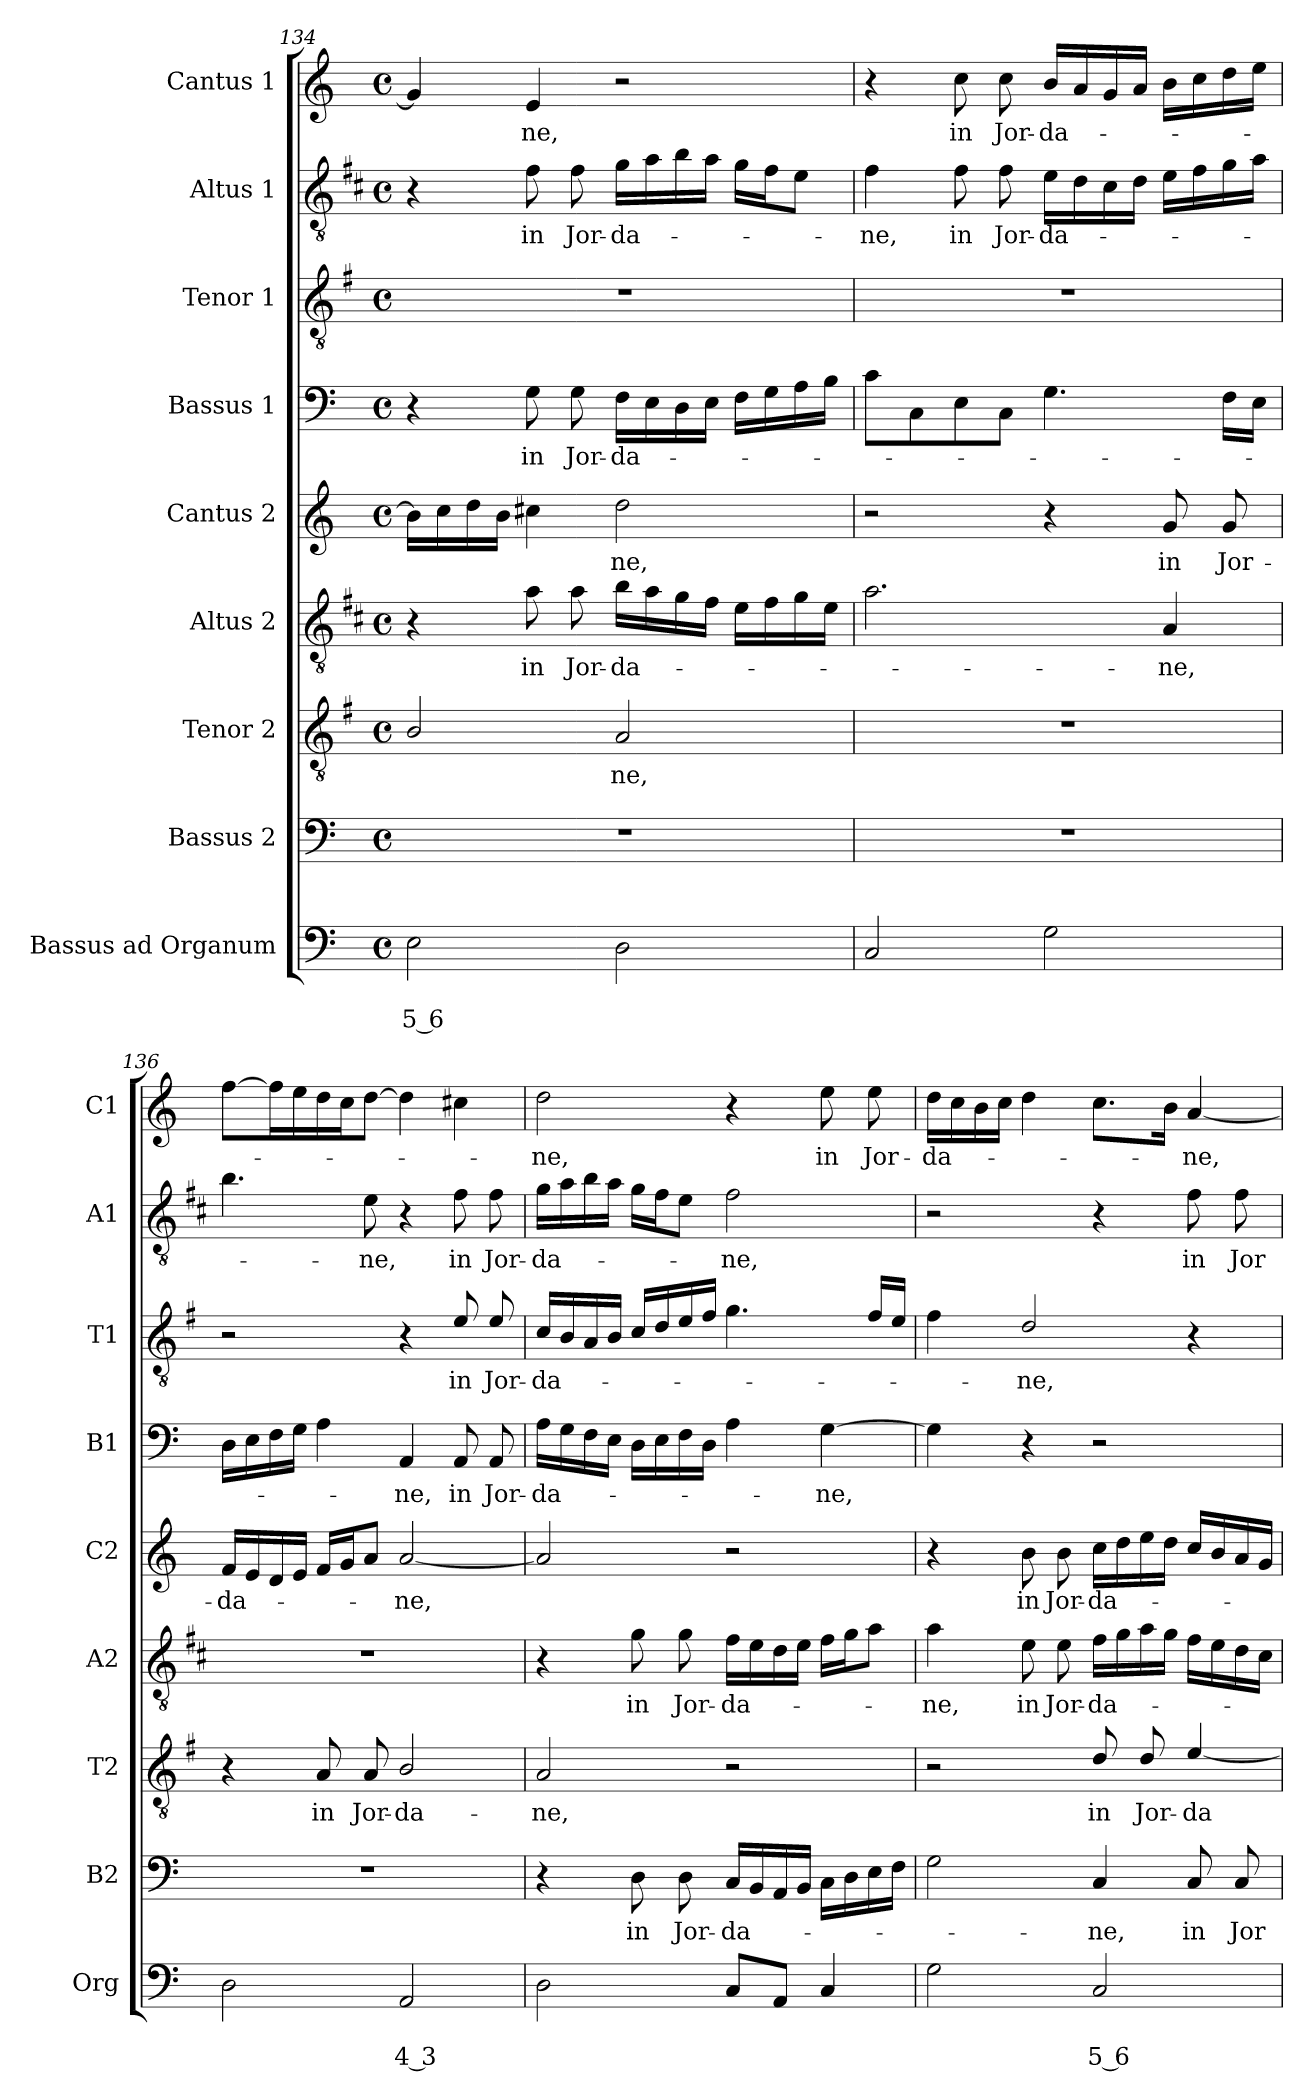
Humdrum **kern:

**kern	**text	**text	**kern	**text	**kern	**text	**kern	**text	**kern	**text	**kern	**text	**kern	**text	**kern	**text	**kern	**text
*part9	*part9	*part9	*part8	*part8	*part7	*part7	*part6	*part6	*part5	*part5	*part4	*part4	*part3	*part3	*part2	*part2	*part1	*part1
*staff9	*staff9	*staff9	*staff8	*staff8	*staff7	*staff7	*staff6	*staff6	*staff5	*staff5	*staff4	*staff4	*staff3	*staff3	*staff2	*staff2	*staff1	*staff1
*I"Bassus ad Organum	*	*	*I"Bassus 2	*	*I"Tenor 2	*	*I"Altus 2	*	*I"Cantus 2	*	*I"Bassus 1	*	*I"Tenor 1	*	*I"Altus 1	*	*I"Cantus 1	*
*I'Org	*	*	*I'B2	*	*I'T2	*	*I'A2	*	*I'C2	*	*I'B1	*	*I'T1	*	*I'A1	*	*I'C1	*
*clefF4	*	*	*clefF4	*	*clefGv2	*	*clefGv2	*	*clefG2	*	*clefF4	*	*clefGv2	*	*clefGv2	*	*clefG2	*
*	*	*	*	*	*ITrd4c7	*	*ITrd1c2	*	*	*	*	*	*ITrd4c7	*	*ITrd1c2	*	*	*
*k[]	*	*	*k[]	*	*k[]	*	*k[]	*	*k[]	*	*k[]	*	*k[]	*	*k[]	*	*k[]	*
*C:	*	*	*C:	*	*C:	*	*C:	*	*C:	*	*C:	*	*C:	*	*C:	*	*C:	*
*M4/4	*	*	*M4/4	*	*M4/4	*	*M4/4	*	*M4/4	*	*M4/4	*	*M4/4	*	*M4/4	*	*M4/4	*
*met(c)	*	*	*met(c)	*	*met(c)	*	*met(c)	*	*met(c)	*	*met(c)	*	*met(c)	*	*met(c)	*	*met(c)	*
=134	=134	=134	=134	=134	=134	=134	=134	=134	=134	=134	=134	=134	=134	=134	=134	=134	=134	=134
!	!	!LO:LY:b	!	!	!	!	!	!	!	!	!	!	!	!	!	!	!	!
2E\	.	5 6	1r	.	2E/	.	4r	.	16b\LL]	.	4r	.	1r	.	4r	.	4g/]	.
.	.	.	.	.	.	.	.	.	16cc\	.	.	.	.	.	.	.	.	.
.	.	.	.	.	.	.	.	.	16dd\	.	.	.	.	.	.	.	.	.
.	.	.	.	.	.	.	.	.	16b\JJ	.	.	.	.	.	.	.	.	.
!	!	!	!	!	!	!	!	!LO:LY:b	!	!	!	!LO:LY:b	!	!	!	!LO:LY:b	!	!LO:LY:b
.	.	.	.	.	.	.	8g\	in	4cc#X\	.	8G\	in	.	.	8e\	in	4e/	-ne,
!	!	!	!	!	!	!	!	!LO:LY:b	!	!	!	!LO:LY:b	!	!	!	!LO:LY:b	!	!
.	.	.	.	.	.	.	8g\	Jor-	.	.	8G\	Jor-	.	.	8e\	Jor-	.	.
!	!	!	!	!	!	!LO:LY:b	!	!LO:LY:b	!	!LO:LY:b	!	!LO:LY:b	!	!	!	!LO:LY:b	!	!
2D\	.	.	.	.	2D/	-ne,	16a\LL	-da-	2dd\	-ne,	16F\LL	-da-	.	.	16f\LL	-da-	2r	.
.	.	.	.	.	.	.	16g\	.	.	.	16E\	.	.	.	16g\	.	.	.
.	.	.	.	.	.	.	16f\	.	.	.	16D\	.	.	.	16a\	.	.	.
.	.	.	.	.	.	.	16e\JJ	.	.	.	16E\JJ	.	.	.	16g\JJ	.	.	.
.	.	.	.	.	.	.	16d\LL	.	.	.	16F\LL	.	.	.	16f\LL	.	.	.
.	.	.	.	.	.	.	16e\	.	.	.	16G\	.	.	.	16e\J	.	.	.
.	.	.	.	.	.	.	16f\	.	.	.	16A\	.	.	.	8d\J	.	.	.
.	.	.	.	.	.	.	16d\JJ	.	.	.	16B\JJ	.	.	.	.	.	.	.
=135	=135	=135	=135	=135	=135	=135	=135	=135	=135	=135	=135	=135	=135	=135	=135	=135	=135	=135
!	!	!	!	!	!	!	!	!	!	!	!	!	!	!	!	!LO:LY:b	!	!
2C/	.	.	1r	.	1r	.	2.g\	.	2r	.	8c\L	.	1r	.	4e\	-ne,	4r	.
.	.	.	.	.	.	.	.	.	.	.	8C\	.	.	.	.	.	.	.
!	!	!	!	!	!	!	!	!	!	!	!	!	!	!	!	!LO:LY:b	!	!LO:LY:b
.	.	.	.	.	.	.	.	.	.	.	8E\	.	.	.	8e\	in	8cc\	in
!	!	!	!	!	!	!	!	!	!	!	!	!	!	!	!	!LO:LY:b	!	!LO:LY:b
.	.	.	.	.	.	.	.	.	.	.	8C\J	.	.	.	8e\	Jor-	8cc\	Jor-
!	!	!	!	!	!	!	!	!	!	!	!	!	!	!	!	!LO:LY:b	!	!LO:LY:b
2G\	.	.	.	.	.	.	.	.	4r	.	4.G\	.	.	.	16d\LL	-da-	16b/LL	-da-
.	.	.	.	.	.	.	.	.	.	.	.	.	.	.	16c\	.	16a/	.
.	.	.	.	.	.	.	.	.	.	.	.	.	.	.	16B\	.	16g/	.
.	.	.	.	.	.	.	.	.	.	.	.	.	.	.	16c\JJ	.	16a/JJ	.
!	!	!	!	!	!	!	!	!LO:LY:b	!	!LO:LY:b	!	!	!	!	!	!	!	!
.	.	.	.	.	.	.	4G/	-ne,	8g/	in	.	.	.	.	16d\LL	.	16b\LL	.
.	.	.	.	.	.	.	.	.	.	.	.	.	.	.	16e\	.	16cc\	.
!	!	!	!	!	!	!	!	!	!	!LO:LY:b	!	!	!	!	!	!	!	!
.	.	.	.	.	.	.	.	.	8g/	Jor-	16F\LL	.	.	.	16f\	.	16dd\	.
.	.	.	.	.	.	.	.	.	.	.	16E\JJ	.	.	.	16g\JJ	.	16ee\JJ	.
!!LO:PB:g=z
=136	=136	=136	=136	=136	=136	=136	=136	=136	=136	=136	=136	=136	=136	=136	=136	=136	=136	=136
!	!	!	!	!	!	!	!	!	!	!LO:LY:b	!	!	!	!	!	!	!	!
2D\	.	.	1r	.	4r	.	1r	.	16f/LL	-da-	16D\LL	.	2r	.	4.a\	.	[8ff\L	.
.	.	.	.	.	.	.	.	.	16e/	.	16E\	.	.	.	.	.	.	.
.	.	.	.	.	.	.	.	.	16d/	.	16F\	.	.	.	.	.	16ff\L]	.
.	.	.	.	.	.	.	.	.	16e/JJ	.	16G\JJ	.	.	.	.	.	16ee\	.
!	!	!	!	!	!	!LO:LY:b	!	!	!	!	!	!	!	!	!	!	!	!
.	.	.	.	.	8D/	in	.	.	16f/LL	.	4A\	.	.	.	.	.	16dd\	.
.	.	.	.	.	.	.	.	.	16g/J	.	.	.	.	.	.	.	16cc\J	.
!	!	!	!	!	!	!LO:LY:b	!	!	!	!	!	!	!	!	!	!LO:LY:b	!	!
.	.	.	.	.	8D/	Jor-	.	.	8a/J	.	.	.	.	.	8d\	-ne,	[8dd\J	.
!	!	!LO:LY:b	!	!	!	!LO:LY:b	!	!	!	!LO:LY:b	!	!LO:LY:b	!	!	!	!	!	!
2AA/	.	4 3	.	.	2E/	-da-	.	.	[2a/	-ne,	4AA/	-ne,	4r	.	4r	.	4dd\]	.
!	!	!	!	!	!	!	!	!	!	!	!	!LO:LY:b	!	!LO:LY:b	!	!LO:LY:b	!	!
.	.	.	.	.	.	.	.	.	.	.	8AA/	in	8A/	in	8e\	in	4cc#X\	.
!	!	!	!	!	!	!	!	!	!	!	!	!LO:LY:b	!	!LO:LY:b	!	!LO:LY:b	!	!
.	.	.	.	.	.	.	.	.	.	.	8AA/	Jor-	8A/	Jor-	8e\	Jor-	.	.
=137	=137	=137	=137	=137	=137	=137	=137	=137	=137	=137	=137	=137	=137	=137	=137	=137	=137	=137
!	!	!	!	!	!	!LO:LY:b	!	!	!	!	!	!LO:LY:b	!	!LO:LY:b	!	!LO:LY:b	!	!LO:LY:b
2D\	.	.	4r	.	2D/	-ne,	4r	.	2a/]	.	16A\LL	-da-	16F/LL	-da-	16f\LL	-da-	2dd\	-ne,
.	.	.	.	.	.	.	.	.	.	.	16G\	.	16E/	.	16g\	.	.	.
.	.	.	.	.	.	.	.	.	.	.	16F\	.	16D/	.	16a\	.	.	.
.	.	.	.	.	.	.	.	.	.	.	16E\JJ	.	16E/JJ	.	16g\JJ	.	.	.
!	!	!	!	!LO:LY:b	!	!	!	!LO:LY:b	!	!	!	!	!	!	!	!	!	!
.	.	.	8D\	in	.	.	8f\	in	.	.	16D\LL	.	16F/LL	.	16f\LL	.	.	.
.	.	.	.	.	.	.	.	.	.	.	16E\	.	16G/	.	16e\J	.	.	.
!	!	!	!	!LO:LY:b	!	!	!	!LO:LY:b	!	!	!	!	!	!	!	!	!	!
.	.	.	8D\	Jor-	.	.	8f\	Jor-	.	.	16F\	.	16A/	.	8d\J	.	.	.
.	.	.	.	.	.	.	.	.	.	.	16D\JJ	.	16B/JJ	.	.	.	.	.
!	!	!	!	!LO:LY:b	!	!	!	!LO:LY:b	!	!	!	!	!	!	!	!LO:LY:b	!	!
8C/L	.	.	16C/LL	-da-	2r	.	16e\LL	-da-	2r	.	4A\	.	4.c\	.	2e\	-ne,	4r	.
.	.	.	16BB/	.	.	.	16d\	.	.	.	.	.	.	.	.	.	.	.
8AA/J	.	.	16AA/	.	.	.	16c\	.	.	.	.	.	.	.	.	.	.	.
.	.	.	16BB/JJ	.	.	.	16d\JJ	.	.	.	.	.	.	.	.	.	.	.
!	!	!	!	!	!	!	!	!	!	!	!	!LO:LY:b	!	!	!	!	!	!LO:LY:b
4C/	.	.	16C\LL	.	.	.	16e\LL	.	.	.	[4G\	-ne,	.	.	.	.	8ee\	in
.	.	.	16D\	.	.	.	16f\J	.	.	.	.	.	.	.	.	.	.	.
!	!	!	!	!	!	!	!	!	!	!	!	!	!	!	!	!	!	!LO:LY:b
.	.	.	16E\	.	.	.	8g\J	.	.	.	.	.	16B/LL	.	.	.	8ee\	Jor-
.	.	.	16F\JJ	.	.	.	.	.	.	.	.	.	16A/JJ	.	.	.	.	.
=138	=138	=138	=138	=138	=138	=138	=138	=138	=138	=138	=138	=138	=138	=138	=138	=138	=138	=138
!	!	!	!	!	!	!	!	!LO:LY:b	!	!	!	!	!	!	!	!	!	!LO:LY:b
2G\	.	.	2G\	.	2r	.	4g\	-ne,	4r	.	4G\]	.	4B\	.	2r	.	16dd\LL	-da-
.	.	.	.	.	.	.	.	.	.	.	.	.	.	.	.	.	16cc\	.
.	.	.	.	.	.	.	.	.	.	.	.	.	.	.	.	.	16b\	.
.	.	.	.	.	.	.	.	.	.	.	.	.	.	.	.	.	16cc\JJ	.
!	!	!	!	!	!	!	!	!LO:LY:b	!	!LO:LY:b	!	!	!	!LO:LY:b	!	!	!	!
.	.	.	.	.	.	.	8d\	in	8b\	in	4r	.	2G/	-ne,	.	.	4dd\	.
!	!	!	!	!	!	!	!	!LO:LY:b	!	!LO:LY:b	!	!	!	!	!	!	!	!
.	.	.	.	.	.	.	8d\	Jor-	8b\	Jor-	.	.	.	.	.	.	.	.
!	!	!LO:LY:b	!	!LO:LY:b	!	!LO:LY:b	!	!LO:LY:b	!	!LO:LY:b	!	!	!	!	!	!	!	!
2C/	.	5 6	4C/	-ne,	8G/	in	16e\LL	-da-	16cc\LL	-da-	2r	.	.	.	4r	.	8.cc\L	.
.	.	.	.	.	.	.	16f\	.	16dd\	.	.	.	.	.	.	.	.	.
!	!	!	!	!	!	!LO:LY:b	!	!	!	!	!	!	!	!	!	!	!	!
.	.	.	.	.	8G/	Jor-	16g\	.	16ee\	.	.	.	.	.	.	.	.	.
.	.	.	.	.	.	.	16f\JJ	.	16dd\JJ	.	.	.	.	.	.	.	16b\Jk	.
!	!	!	!	!LO:LY:b	!	!LO:LY:b	!	!	!	!	!	!	!	!	!	!LO:LY:b	!	!LO:LY:b
.	.	.	8C/	in	[4A/	-da-	16e\LL	.	16cc/LL	.	.	.	4r	.	8e\	in	[4a/	-ne,
.	.	.	.	.	.	.	16d\	.	16b/	.	.	.	.	.	.	.	.	.
!	!	!	!	!LO:LY:b	!	!	!	!	!	!	!	!	!	!	!	!LO:LY:b	!	!
.	.	.	8C/	Jor-	.	.	16c\	.	16a/	.	.	.	.	.	8e\	Jor-	.	.
.	.	.	.	.	.	.	16B\JJ	.	16g/JJ	.	.	.	.	.	.	.	.	.
=	=	=	=	=	=	=	=	=	=	=	=	=	=	=	=	=	=	=
*-	*-	*-	*-	*-	*-	*-	*-	*-	*-	*-	*-	*-	*-	*-	*-	*-	*-	*-
